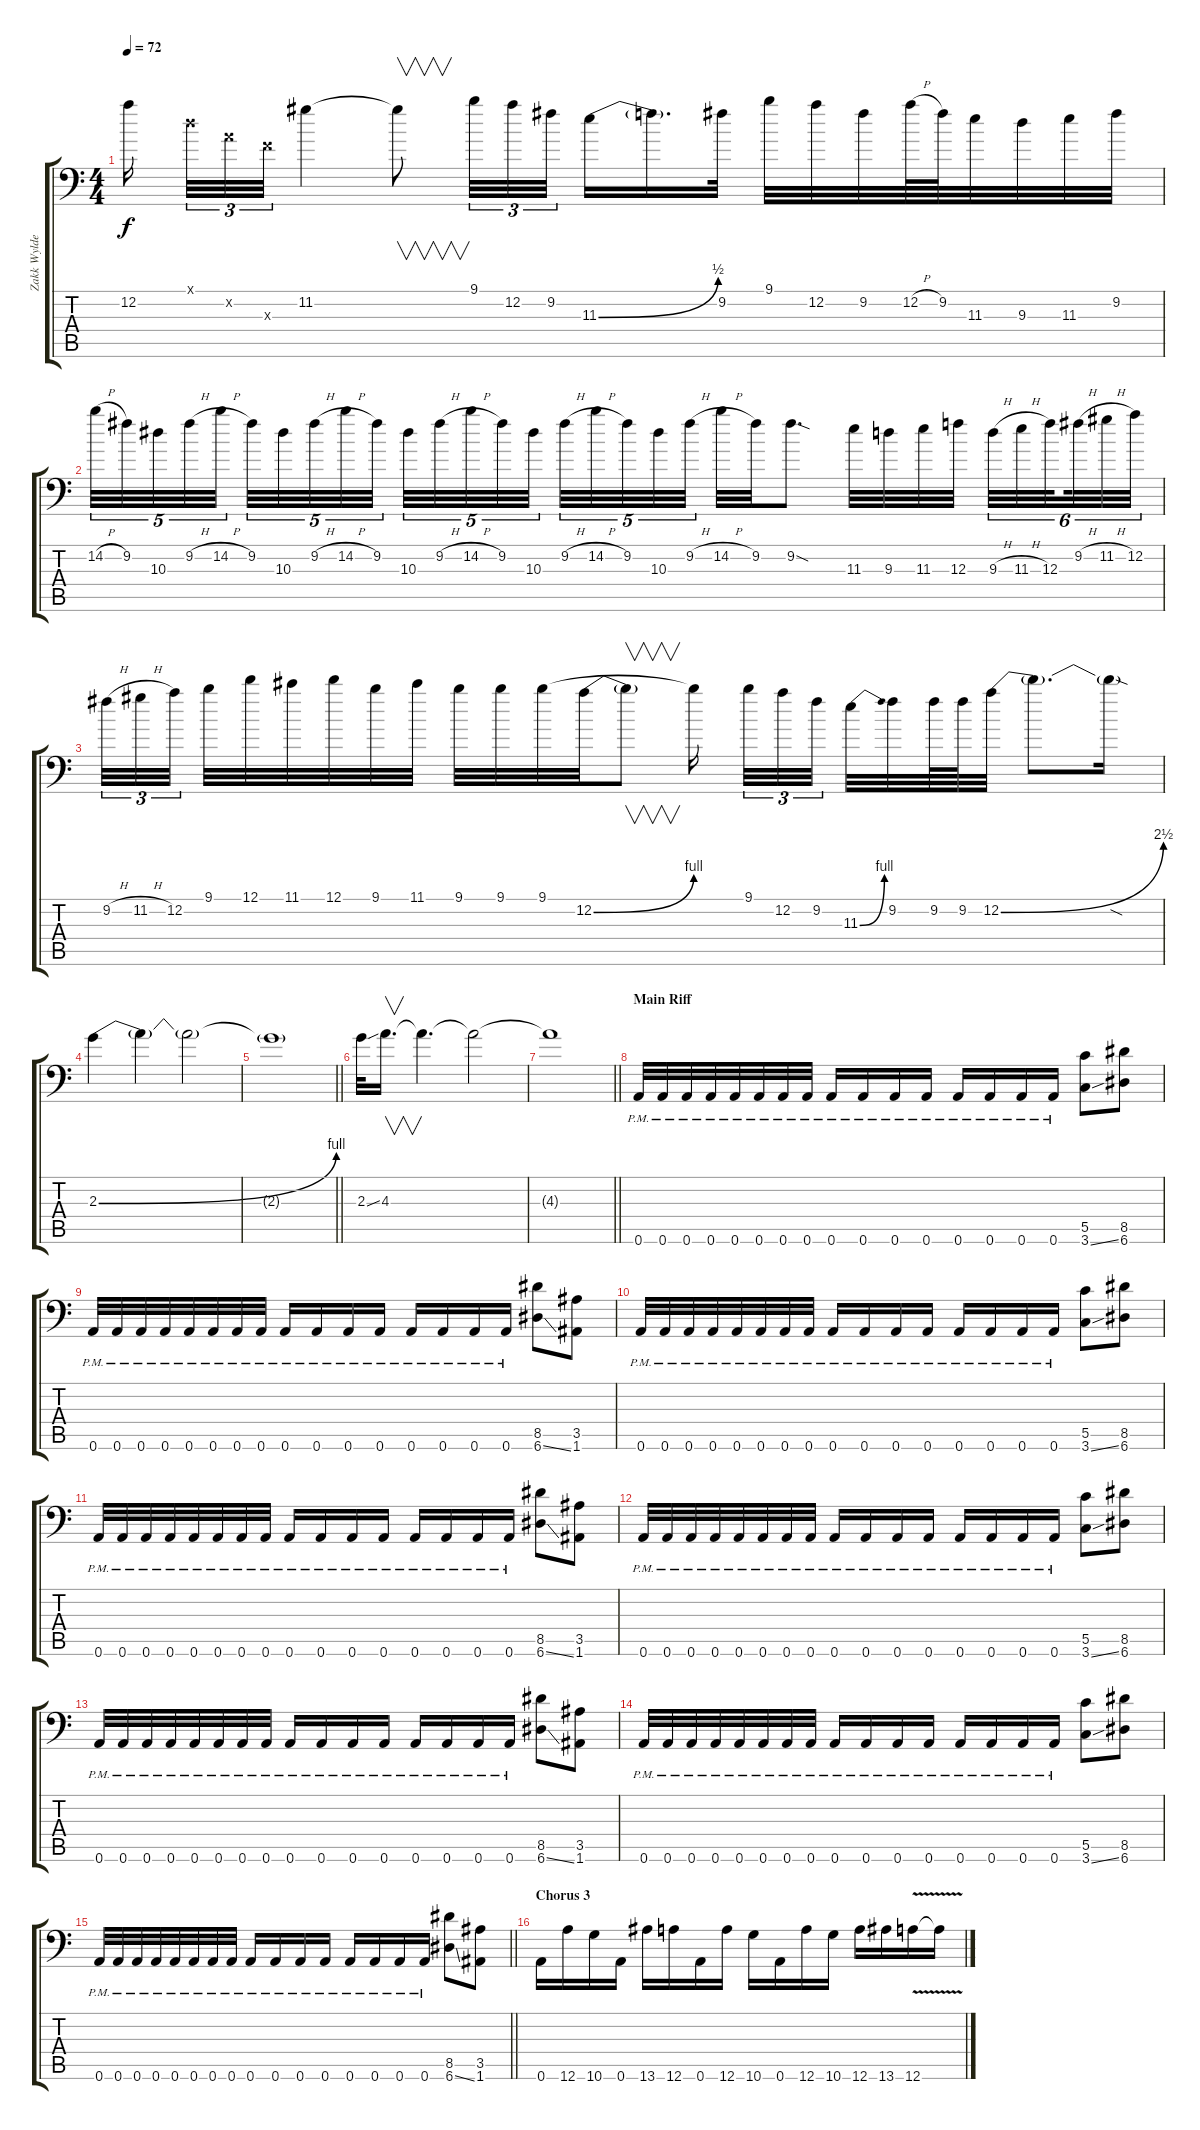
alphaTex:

\track ("Zakk Wylde" "Zakk Wylde") {instrument distortionguitar}
\staff {score tabs}
\tuning (D4 A3 F3 C3 G2 A1) {hide}
\ts (4 4)
\tempo 72
\clef f4
\ks c
12.2{t}.16{dy f beam splitsecondary} 0.1{x}.32{tu (3 2)} 0.2{x}.32{tu (3 2)} 0.3{x}.32{tu (3 2)} 11.2.4 11.2{t}.8{v} 9.1.32{tu (3 2)} 12.2.32{tu (3 2)} 9.2.32{tu (3 2) beam splitsecondary} 11.3{be (bend 0 0 60 2)}.16 11.3{t}.16{d} 9.2.32 9.1.32 12.2.32 9.2.32 12.2{h}.64 9.2.64 11.3.32 9.3.32 11.3.32 9.2.32 |
14.2{h}.32{tu (5 4)} 9.2.32{tu (5 4)} 10.3.32{tu (5 4)} 9.2{h}.32{tu (5 4)} 14.2{h}.32{tu (5 4) beam splitsecondary} 9.2.32{tu (5 4)} 10.3.32{tu (5 4)} 9.2{h}.32{tu (5 4)} 14.2{h}.32{tu (5 4)} 9.2.32{tu (5 4)} 10.3.32{tu (5 4)} 9.2{h}.32{tu (5 4)} 14.2{h}.32{tu (5 4)} 9.2.32{tu (5 4)} 10.3.32{tu (5 4) beam splitsecondary} 9.2{h}.32{tu (5 4)} 14.2{h}.32{tu (5 4)} 9.2.32{tu (5 4)} 10.3.32{tu (5 4)} 9.2{h}.32{tu (5 4)} 14.2{h}.32 9.2.32 9.2{sod}.8{d} 11.3.32 9.3.32 11.3.32 12.3.32{beam splitsecondary} 9.3{h}.32{tu (6 4)} 11.3{h}.32{tu (6 4)} 12.3.32{tu (6 4) beam splitsecondary} 9.2{h}.32{tu (6 4)} 11.2{h}.32{tu (6 4)} 12.2.32{tu (6 4)} |
9.2{h}.32{tu (3 2)} 11.2{h}.32{tu (3 2)} 12.2.32{tu (3 2) beam splitsecondary} 9.1.32 12.1.32 11.1.32 12.1.32 9.1.32 11.1.32 9.1.32 9.1.32 9.1.32 12.2{be (bend 0 0 60 4)}.32 12.2{t}.8{v} 9.1{t}.16{beam splitsecondary} 9.1.32{tu (3 2)} 12.2.32{tu (3 2)} 9.2.32{tu (3 2) beam splitsecondary} 11.3{be (bend 0 0 60 4)}.32 9.2.32 9.2.64 9.2.64 12.2{be (bend 0 0 60 10)}.32 12.2{t}.8{d} 12.2{sod t}.16 |
2.3{be (bend 0 0 60 4)}.4 2.3{t}.4 2.3{t}.2 |
\barLineRight lightlight
2.3{t}.1 |
2.3{ss}.32 4.3.16{v d} 4.3{t}.4{d} 4.3{t}.2 |
\barLineRight lightlight
4.3{t}.1 |
\section ("" "Main Riff")
0.6{pm}.32 0.6{pm}.32 0.6{pm}.32 0.6{pm}.32 0.6{pm}.32 0.6{pm}.32 0.6{pm}.32 0.6{pm}.32 0.6{pm}.16 0.6{pm}.16 0.6{pm}.16 0.6{pm}.16 0.6{pm}.16 0.6{pm}.16 0.6{pm}.16 0.6{pm}.16 (5.5 3.6{ss}).8 (8.5 6.6).8 |
0.6{pm}.32 0.6{pm}.32 0.6{pm}.32 0.6{pm}.32 0.6{pm}.32 0.6{pm}.32 0.6{pm}.32 0.6{pm}.32 0.6{pm}.16 0.6{pm}.16 0.6{pm}.16 0.6{pm}.16 0.6{pm}.16 0.6{pm}.16 0.6{pm}.16 0.6{pm}.16 (8.5 6.6{ss}).8 (3.5 1.6).8 |
0.6{pm}.32 0.6{pm}.32 0.6{pm}.32 0.6{pm}.32 0.6{pm}.32 0.6{pm}.32 0.6{pm}.32 0.6{pm}.32 0.6{pm}.16 0.6{pm}.16 0.6{pm}.16 0.6{pm}.16 0.6{pm}.16 0.6{pm}.16 0.6{pm}.16 0.6{pm}.16 (5.5 3.6{ss}).8 (8.5 6.6).8 |
0.6{pm}.32 0.6{pm}.32 0.6{pm}.32 0.6{pm}.32 0.6{pm}.32 0.6{pm}.32 0.6{pm}.32 0.6{pm}.32 0.6{pm}.16 0.6{pm}.16 0.6{pm}.16 0.6{pm}.16 0.6{pm}.16 0.6{pm}.16 0.6{pm}.16 0.6{pm}.16 (8.5 6.6{ss}).8 (3.5 1.6).8 |
0.6{pm}.32 0.6{pm}.32 0.6{pm}.32 0.6{pm}.32 0.6{pm}.32 0.6{pm}.32 0.6{pm}.32 0.6{pm}.32 0.6{pm}.16 0.6{pm}.16 0.6{pm}.16 0.6{pm}.16 0.6{pm}.16 0.6{pm}.16 0.6{pm}.16 0.6{pm}.16 (5.5 3.6{ss}).8 (8.5 6.6).8 |
0.6{pm}.32 0.6{pm}.32 0.6{pm}.32 0.6{pm}.32 0.6{pm}.32 0.6{pm}.32 0.6{pm}.32 0.6{pm}.32 0.6{pm}.16 0.6{pm}.16 0.6{pm}.16 0.6{pm}.16 0.6{pm}.16 0.6{pm}.16 0.6{pm}.16 0.6{pm}.16 (8.5 6.6{ss}).8 (3.5 1.6).8 |
0.6{pm}.32 0.6{pm}.32 0.6{pm}.32 0.6{pm}.32 0.6{pm}.32 0.6{pm}.32 0.6{pm}.32 0.6{pm}.32 0.6{pm}.16 0.6{pm}.16 0.6{pm}.16 0.6{pm}.16 0.6{pm}.16 0.6{pm}.16 0.6{pm}.16 0.6{pm}.16 (5.5 3.6{ss}).8 (8.5 6.6).8 |
\barLineRight lightlight
0.6{pm}.32 0.6{pm}.32 0.6{pm}.32 0.6{pm}.32 0.6{pm}.32 0.6{pm}.32 0.6{pm}.32 0.6{pm}.32 0.6{pm}.16 0.6{pm}.16 0.6{pm}.16 0.6{pm}.16 0.6{pm}.16 0.6{pm}.16 0.6{pm}.16 0.6{pm}.16 (8.5 6.6{ss}).8 (3.5 1.6).8 |
\section ("" "Chorus 3")
0.6.16 12.6.16 10.6.16 0.6.16 13.6.16 12.6.16 0.6.16 12.6.16 10.6.16 0.6.16 12.6.16 10.6.16 12.6.16 13.6.16 12.6{v}.16 12.6{t}.16
